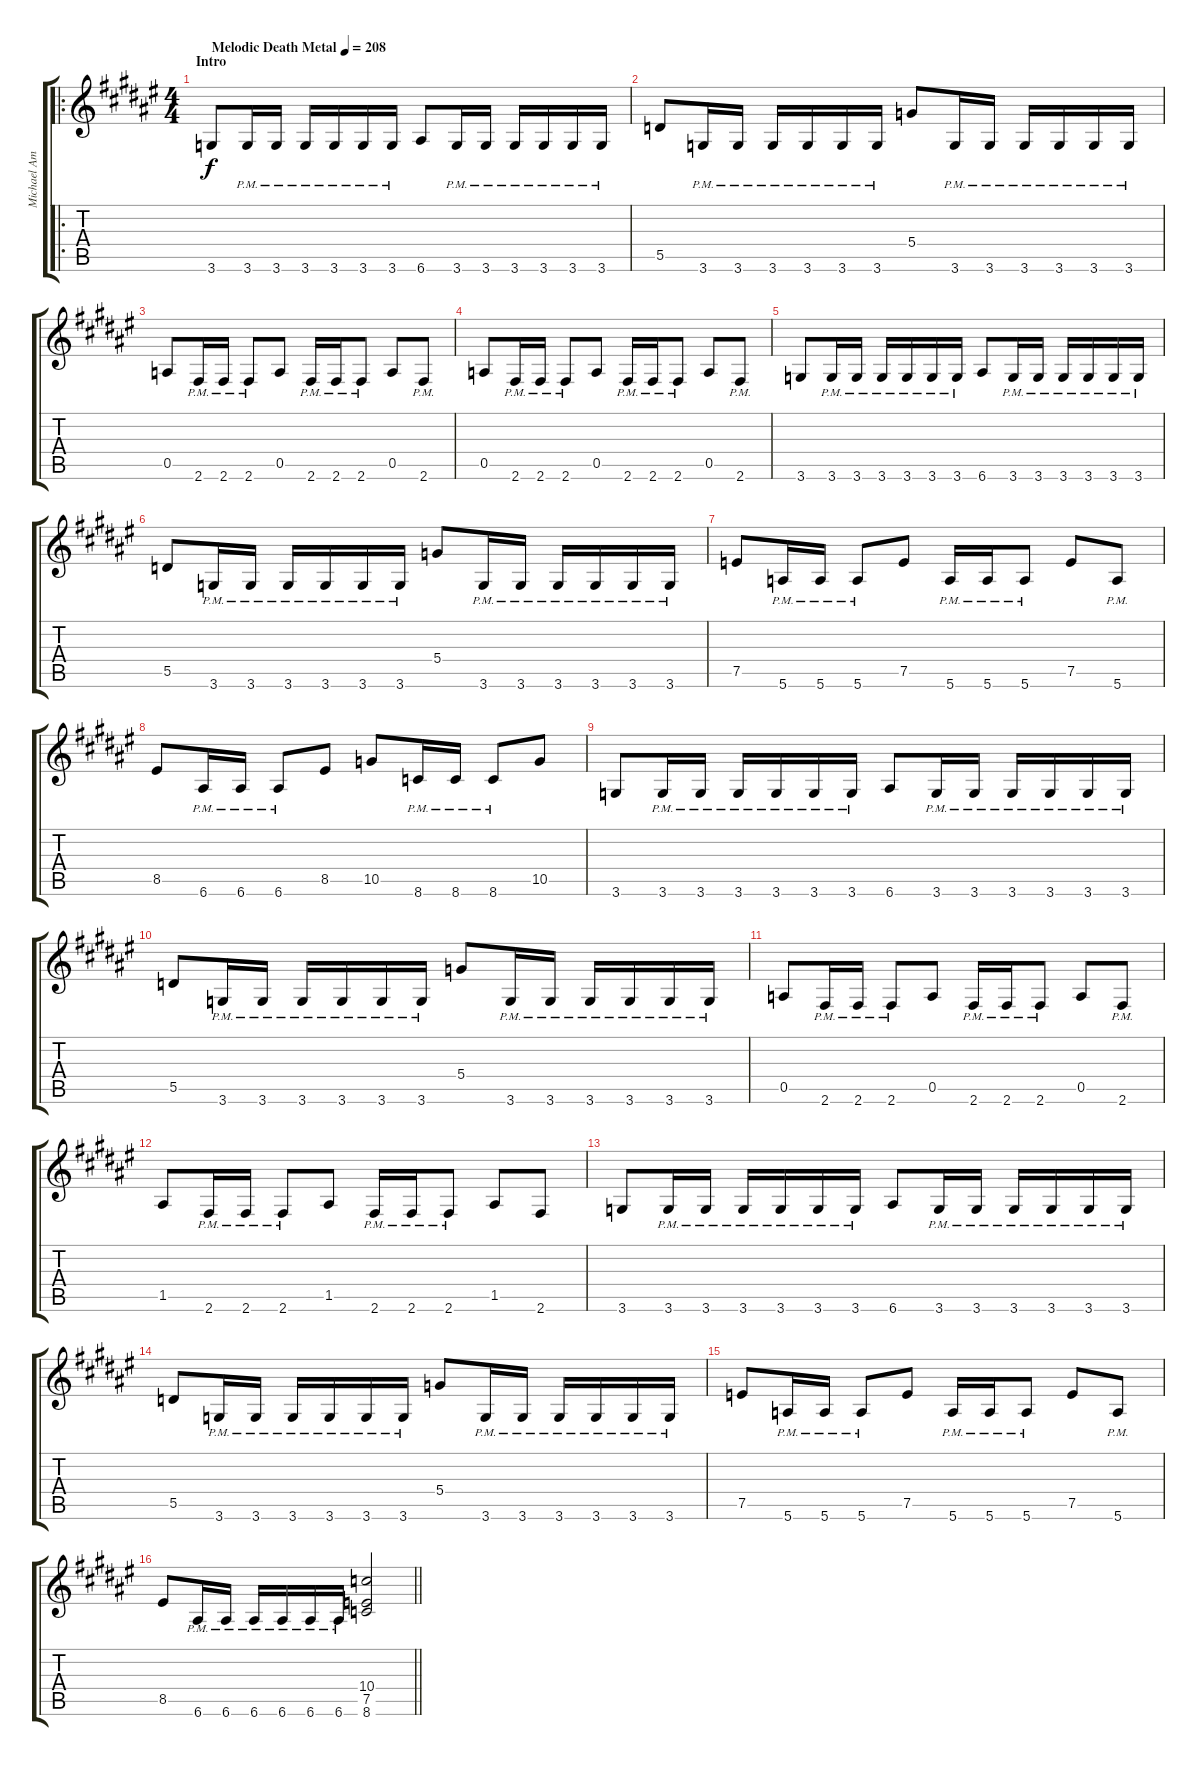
\track ("Michael Ammot" "Michael Am") {instrument distortionguitar}
\staff {score tabs}
\tuning (E4 B3 G3 D3 A2 E2) {hide}
\ro
\ts (4 4)
\section ("" "Intro")
\tempo (208 "Melodic Death Metal")
\clef g2
\ks f#
3.6.8{dy f instrument distortionguitar} 3.6{pm}.16 3.6{pm}.16 3.6{pm}.16 3.6{pm}.16 3.6{pm}.16 3.6{pm}.16 6.6.8 3.6{pm}.16 3.6{pm}.16 3.6{pm}.16 3.6{pm}.16 3.6{pm}.16 3.6{pm}.16 |
5.5.8 3.6{pm}.16 3.6{pm}.16 3.6{pm}.16 3.6{pm}.16 3.6{pm}.16 3.6{pm}.16 5.4.8 3.6{pm}.16 3.6{pm}.16 3.6{pm}.16 3.6{pm}.16 3.6{pm}.16 3.6{pm}.16 |
0.5.8 2.6{pm}.16 2.6{pm}.16 2.6{pm}.8 0.5.8 2.6{pm}.16 2.6{pm}.16 2.6{pm}.8 0.5.8 2.6{pm}.8 |
0.5.8 2.6{pm}.16 2.6{pm}.16 2.6{pm}.8 0.5.8 2.6{pm}.16 2.6{pm}.16 2.6{pm}.8 0.5.8 2.6{pm}.8 |
3.6.8 3.6{pm}.16 3.6{pm}.16 3.6{pm}.16 3.6{pm}.16 3.6{pm}.16 3.6{pm}.16 6.6.8 3.6{pm}.16 3.6{pm}.16 3.6{pm}.16 3.6{pm}.16 3.6{pm}.16 3.6{pm}.16 |
5.5.8 3.6{pm}.16 3.6{pm}.16 3.6{pm}.16 3.6{pm}.16 3.6{pm}.16 3.6{pm}.16 5.4.8 3.6{pm}.16 3.6{pm}.16 3.6{pm}.16 3.6{pm}.16 3.6{pm}.16 3.6{pm}.16 |
7.5.8 5.6{pm}.16 5.6{pm}.16 5.6{pm}.8 7.5.8 5.6{pm}.16 5.6{pm}.16 5.6{pm}.8 7.5.8 5.6{pm}.8 |
8.5.8 6.6{pm}.16 6.6{pm}.16 6.6{pm}.8 8.5.8 10.5.8 8.6{pm}.16 8.6{pm}.16 8.6{pm}.8 10.5.8 |
3.6.8 3.6{pm}.16 3.6{pm}.16 3.6{pm}.16 3.6{pm}.16 3.6{pm}.16 3.6{pm}.16 6.6.8 3.6{pm}.16 3.6{pm}.16 3.6{pm}.16 3.6{pm}.16 3.6{pm}.16 3.6{pm}.16 |
5.5.8 3.6{pm}.16 3.6{pm}.16 3.6{pm}.16 3.6{pm}.16 3.6{pm}.16 3.6{pm}.16 5.4.8 3.6{pm}.16 3.6{pm}.16 3.6{pm}.16 3.6{pm}.16 3.6{pm}.16 3.6{pm}.16 |
0.5.8 2.6{pm}.16 2.6{pm}.16 2.6{pm}.8 0.5.8 2.6{pm}.16 2.6{pm}.16 2.6{pm}.8 0.5.8 2.6{pm}.8 |
1.5.8 2.6{pm}.16 2.6{pm}.16 2.6{pm}.8 1.5.8 2.6{pm}.16 2.6{pm}.16 2.6{pm}.8 1.5.8 2.6.8 |
3.6.8 3.6{pm}.16 3.6{pm}.16 3.6{pm}.16 3.6{pm}.16 3.6{pm}.16 3.6{pm}.16 6.6.8 3.6{pm}.16 3.6{pm}.16 3.6{pm}.16 3.6{pm}.16 3.6{pm}.16 3.6{pm}.16 |
5.5.8 3.6{pm}.16 3.6{pm}.16 3.6{pm}.16 3.6{pm}.16 3.6{pm}.16 3.6{pm}.16 5.4.8 3.6{pm}.16 3.6{pm}.16 3.6{pm}.16 3.6{pm}.16 3.6{pm}.16 3.6{pm}.16 |
7.5.8 5.6{pm}.16 5.6{pm}.16 5.6{pm}.8 7.5.8 5.6{pm}.16 5.6{pm}.16 5.6{pm}.8 7.5.8 5.6{pm}.8 |
\barLineRight lightlight
8.5.8 6.6{pm}.16 6.6{pm}.16 6.6{pm}.16 6.6{pm}.16 6.6{pm}.16 6.6{pm}.16 (10.4 7.5 8.6).2
